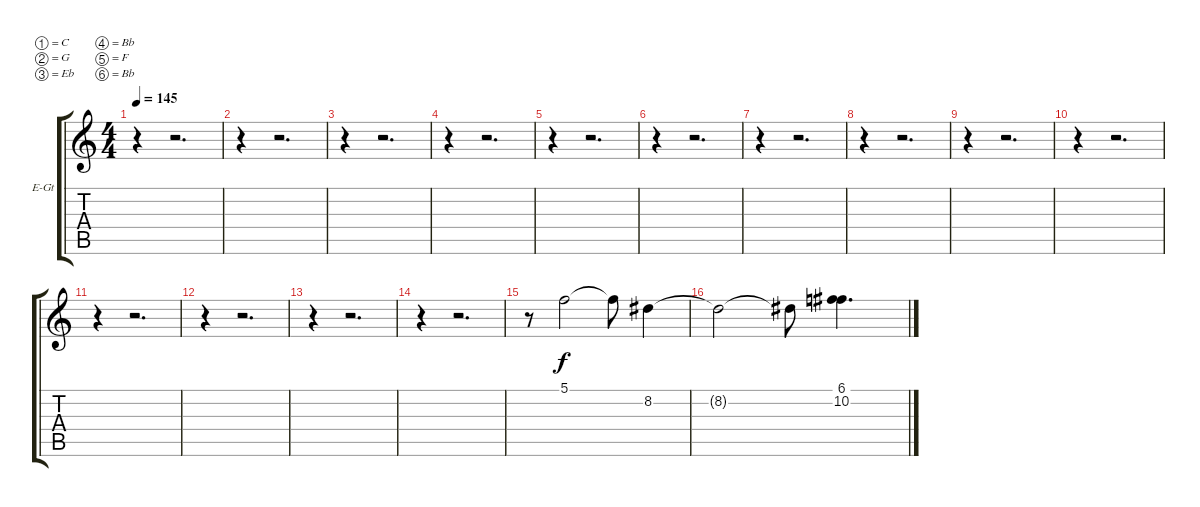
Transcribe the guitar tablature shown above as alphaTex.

\bracketExtendMode groupsimilarinstruments
\firstSystemTrackNameOrientation horizontal
\otherSystemsTrackNameOrientation horizontal
\track ("Clean gtr 2" "E-Gt") {instrument electricguitarclean}
\staff {score tabs}
\tuning (C4 G3 Eb3 Bb2 F2 Bb1)
\ts (4 4)
\tempo 145
\clef g2
\ks c
r.4{dy f} r.2{d} |
r.4 r.2{d} |
r.4 r.2{d} |
r.4 r.2{d} |
r.4 r.2{d} |
r.4 r.2{d} |
r.4 r.2{d} |
r.4 r.2{d} |
r.4 r.2{d} |
r.4 r.2{d} |
r.4 r.2{d} |
r.4 r.2{d} |
r.4 r.2{d} |
r.4 r.2{d} |
r.8 5.1.2 5.1{t}.8 8.2.4 |
8.2{t}.2 8.2{t}.8 (6.1 10.2).4{d}
